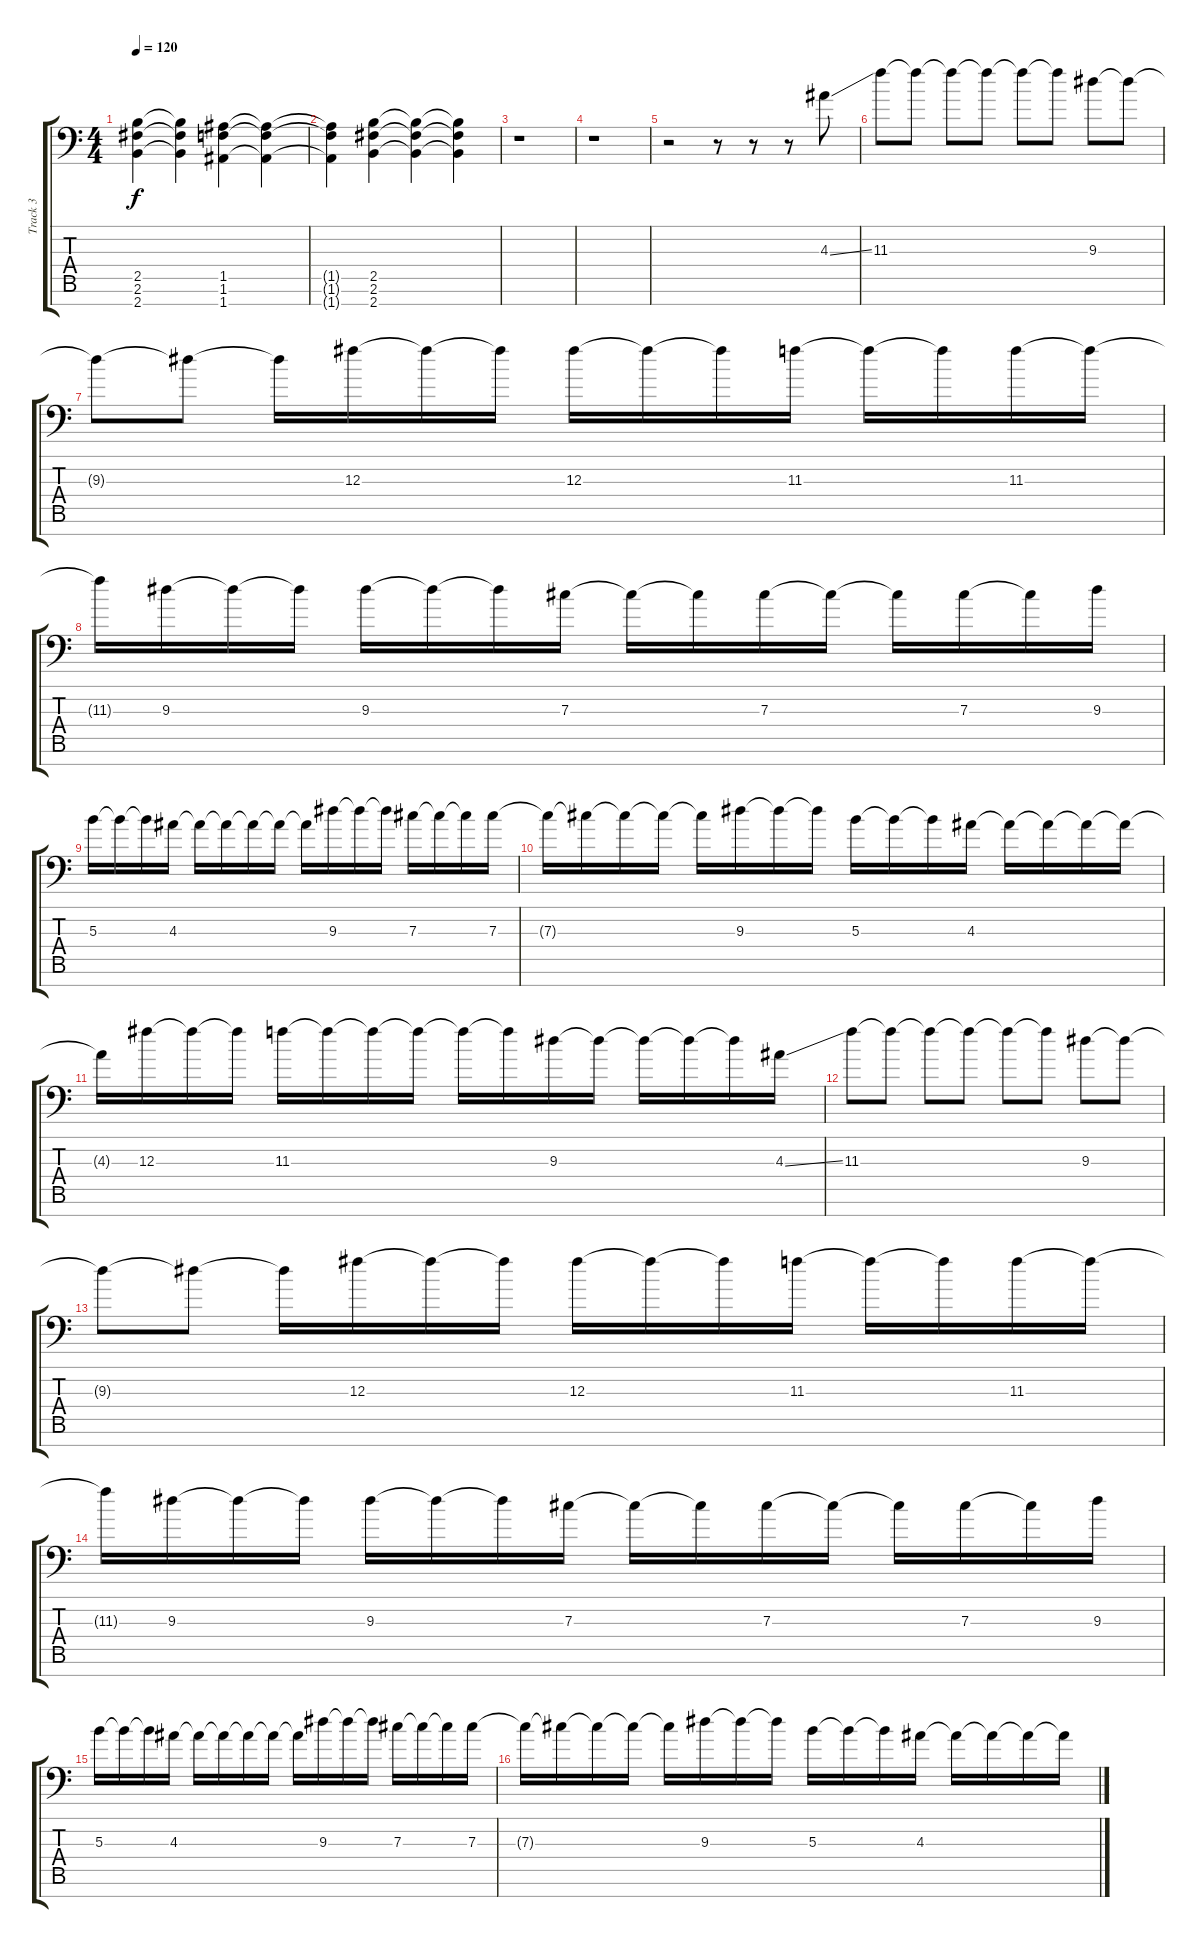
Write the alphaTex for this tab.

\track ("Track 3" "Track 3") {instrument distortionguitar}
\staff {score tabs}
\tuning (E4 B3 Gb3 D3 A2 E2 A1) {hide}
\ts (4 4)
\tempo 120
\clef f4
\ks c
(2.5{t} 2.6{t} 2.7{t}).4{dy f} (2.5{t} 2.6{t} 2.7{t}).4 (1.5 1.6 1.7).4 (1.5{t} 1.6{t} 1.7{t}).4 |
(1.5{t} 1.6{t} 1.7{t}).4 (2.5 2.6 2.7).4 (2.5{t} 2.6{t} 2.7{t}).4 (2.5{t} 2.6{t} 2.7{t}).4 |
r.1 |
r.1 |
r.2 r.8 r.8 r.8 4.3{ss}.8 |
11.3.8 11.3{t}.8 11.3{t}.8 11.3{t}.8 11.3{t}.8 11.3{t}.8 9.3.8 9.3{t}.8 |
9.3{t}.8 9.3{t}.8 9.3{t}.16 12.3.16 12.3{t}.16 12.3{t}.16 12.3.16 12.3{t}.16 12.3{t}.16 11.3.16 11.3{t}.16 11.3{t}.16 11.3.16 11.3{t}.16 |
11.3{t}.16 9.3.16 9.3{t}.16 9.3{t}.16 9.3.16 9.3{t}.16 9.3{t}.16 7.3.16 7.3{t}.16 7.3{t}.16 7.3.16 7.3{t}.16 7.3{t}.16 7.3.16 7.3{t}.16 9.3.16 |
5.3.16 5.3{t}.16 5.3{t}.16 4.3.16 4.3{t}.16 4.3{t}.16 4.3{t}.16 4.3{t}.16 4.3{t}.16 9.3.16 9.3{t}.16 9.3{t}.16 7.3.16 7.3{t}.16 7.3{t}.16 7.3.16 |
7.3{t}.16 7.3{t}.16 7.3{t}.16 7.3{t}.16 7.3{t}.16 9.3.16 9.3{t}.16 9.3{t}.16 5.3.16 5.3{t}.16 5.3{t}.16 4.3.16 4.3{t}.16 4.3{t}.16 4.3{t}.16 4.3{t}.16 |
4.3{t}.16 12.3.16 12.3{t}.16 12.3{t}.16 11.3.16 11.3{t}.16 11.3{t}.16 11.3{t}.16 11.3{t}.16 11.3{t}.16 9.3.16 9.3{t}.16 9.3{t}.16 9.3{t}.16 9.3{t}.16 4.3{ss}.16 |
11.3.8 11.3{t}.8 11.3{t}.8 11.3{t}.8 11.3{t}.8 11.3{t}.8 9.3.8 9.3{t}.8 |
9.3{t}.8 9.3{t}.8 9.3{t}.16 12.3.16 12.3{t}.16 12.3{t}.16 12.3.16 12.3{t}.16 12.3{t}.16 11.3.16 11.3{t}.16 11.3{t}.16 11.3.16 11.3{t}.16 |
11.3{t}.16 9.3.16 9.3{t}.16 9.3{t}.16 9.3.16 9.3{t}.16 9.3{t}.16 7.3.16 7.3{t}.16 7.3{t}.16 7.3.16 7.3{t}.16 7.3{t}.16 7.3.16 7.3{t}.16 9.3.16 |
5.3.16 5.3{t}.16 5.3{t}.16 4.3.16 4.3{t}.16 4.3{t}.16 4.3{t}.16 4.3{t}.16 4.3{t}.16 9.3.16 9.3{t}.16 9.3{t}.16 7.3.16 7.3{t}.16 7.3{t}.16 7.3.16 |
7.3{t}.16 7.3{t}.16 7.3{t}.16 7.3{t}.16 7.3{t}.16 9.3.16 9.3{t}.16 9.3{t}.16 5.3.16 5.3{t}.16 5.3{t}.16 4.3.16 4.3{t}.16 4.3{t}.16 4.3{t}.16 4.3{t}.16
